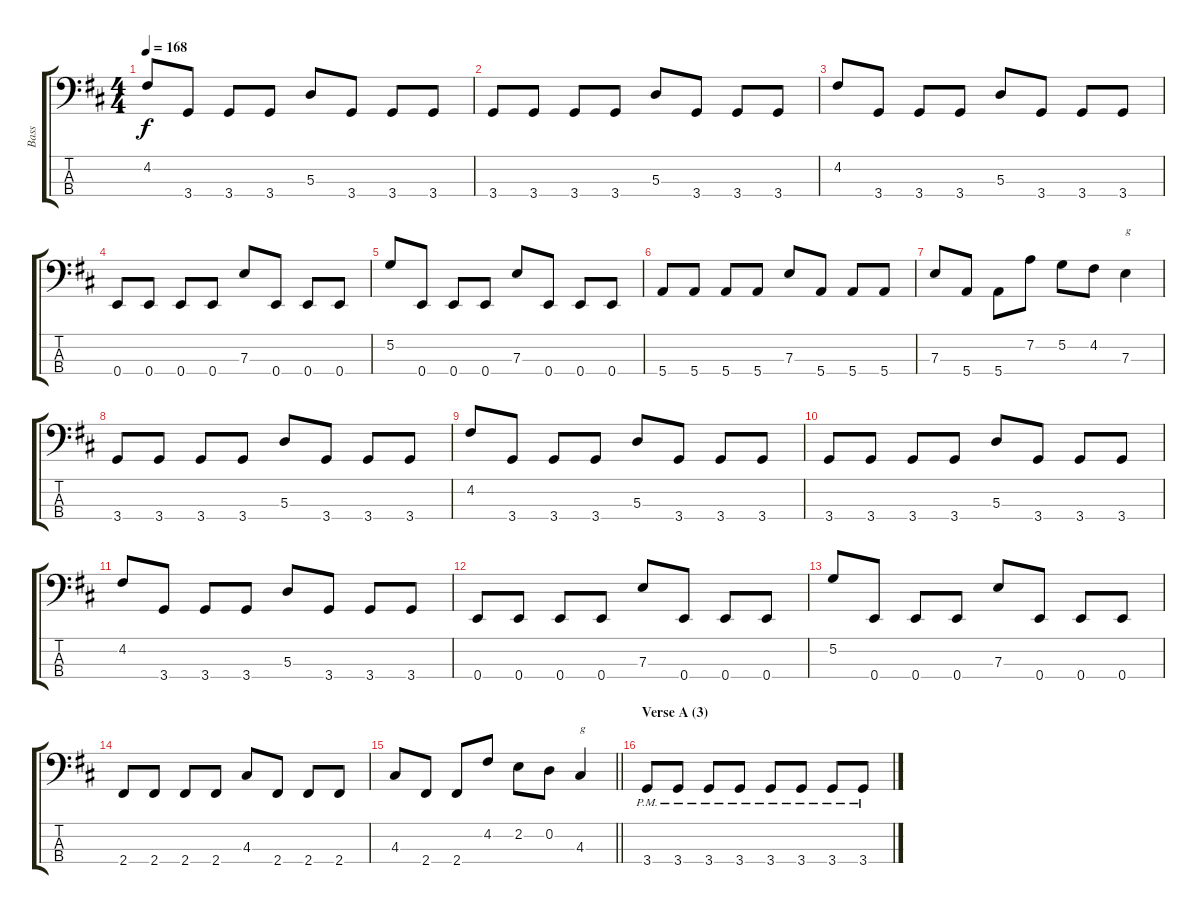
\track ("Bass" "Bass") {instrument electricbasspick}
\staff {score tabs}
\tuning (G2 D2 A1 E1) {hide}
\ts (4 4)
\tempo 168
\clef f4
\ks d
4.2.8{dy f} 3.4.8 3.4.8 3.4.8 5.3.8 3.4.8 3.4.8 3.4.8 |
3.4.8 3.4.8 3.4.8 3.4.8 5.3.8 3.4.8 3.4.8 3.4.8 |
4.2.8 3.4.8 3.4.8 3.4.8 5.3.8 3.4.8 3.4.8 3.4.8 |
0.4.8 0.4.8 0.4.8 0.4.8 7.3.8 0.4.8 0.4.8 0.4.8 |
5.2.8 0.4.8 0.4.8 0.4.8 7.3.8 0.4.8 0.4.8 0.4.8 |
5.4.8 5.4.8 5.4.8 5.4.8 7.3.8 5.4.8 5.4.8 5.4.8 |
7.3.8 5.4.8 5.4.8 7.2.8 5.2.8 4.2.8 7.3.4{txt "g"} |
3.4.8 3.4.8 3.4.8 3.4.8 5.3.8 3.4.8 3.4.8 3.4.8 |
4.2.8 3.4.8 3.4.8 3.4.8 5.3.8 3.4.8 3.4.8 3.4.8 |
3.4.8 3.4.8 3.4.8 3.4.8 5.3.8 3.4.8 3.4.8 3.4.8 |
4.2.8 3.4.8 3.4.8 3.4.8 5.3.8 3.4.8 3.4.8 3.4.8 |
0.4.8 0.4.8 0.4.8 0.4.8 7.3.8 0.4.8 0.4.8 0.4.8 |
5.2.8 0.4.8 0.4.8 0.4.8 7.3.8 0.4.8 0.4.8 0.4.8 |
2.4.8 2.4.8 2.4.8 2.4.8 4.3.8 2.4.8 2.4.8 2.4.8 |
\barLineRight lightlight
4.3.8 2.4.8 2.4.8 4.2.8 2.2.8 0.2.8 4.3.4{txt "g"} |
\section ("" "Verse A (3)")
3.4{pm}.8 3.4{pm}.8 3.4{pm}.8 3.4{pm}.8 3.4{pm}.8 3.4{pm}.8 3.4{pm}.8 3.4{pm}.8
